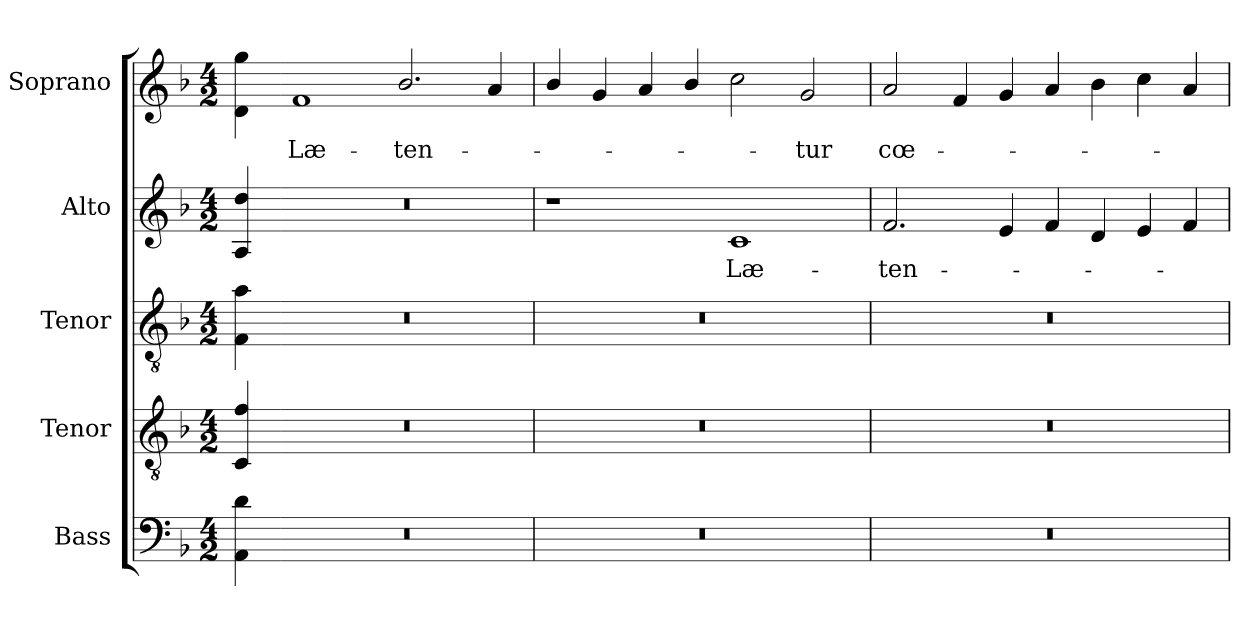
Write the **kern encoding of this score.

**kern	**kern	**kern	**kern	**text	**kern	**text
*part5	*part4	*part3	*part2	*part2	*part1	*part1
*staff5	*staff4	*staff3	*staff2	*staff2	*staff1	*staff1
*I"Bass	*I"Tenor	*I"Tenor	*I"Alto	*	*I"Soprano	*
*I'B.	*I'T2.	*I'T1.	*I'A.	*	*I'S.	*
!!LO:PB:g=z
*clefF4	*clefGv2	*clefGv2	*clefG2	*	*clefG2	*
*	*ITrd7c12	*ITrd7c12	*	*	*	*
*k[b-]	*k[b-]	*k[b-]	*k[b-]	*	*k[b-]	*
*F:	*F:	*F:	*F:	*	*F:	*
*M4/2	*M4/2	*M4/2	*M4/2	*	*M4/2	*
=	=	=	=	=	=	=
4AAi\ 4di	4CCi/ 4Fi	4FFi\ 4Ai	4Ai/ 4ddi	.	4di\ 4ggi	.
=1-	=1-	=1-	=1-	=1-	=1-	=1-
!LO:N:vis=1	!LO:N:vis=1	!LO:N:vis=1	!LO:N:vis=1	!	!	!
!	!	!	!	!	!	!LO:LY:b:color=#000000
0r	0r	0r	0r	.	1fi	Læ-
!	!	!	!	!	!	!LO:LY:b:color=#000000
.	.	.	.	.	2.b-i/	-ten-
.	.	.	.	.	4ai/	.
=2	=2	=2	=2	=2	=2	=2
!LO:N:vis=1	!LO:N:vis=1	!LO:N:vis=1	!	!	!	!
0r	0r	0r	1r	.	4b-i/	.
.	.	.	.	.	4gi/	.
.	.	.	.	.	4ai/	.
.	.	.	.	.	4b-i/	.
!	!	!	!	!LO:LY:b:color=#000000	!	!
.	.	.	1ci	Læ-	2cci\	.
!	!	!	!	!	!	!LO:LY:b:color=#000000
.	.	.	.	.	2gi/	-tur
=3	=3	=3	=3	=3	=3	=3
!LO:N:vis=1	!LO:N:vis=1	!LO:N:vis=1	!	!	!	!
!	!	!	!	!LO:LY:b:color=#000000	!	!
!	!	!	!	!	!	!LO:LY:b:color=#000000
0r	0r	0r	2.fi/	-ten-	2ai/	cœ-
.	.	.	.	.	4fi/	.
.	.	.	4ei/	.	4gi/	.
.	.	.	4fi/	.	4ai/	.
.	.	.	4di/	.	4b-i\	.
.	.	.	4ei/	.	4cci\	.
.	.	.	4fi/	.	4ai/	.
=	=	=	=	=	=	=
*-	*-	*-	*-	*-	*-	*-
